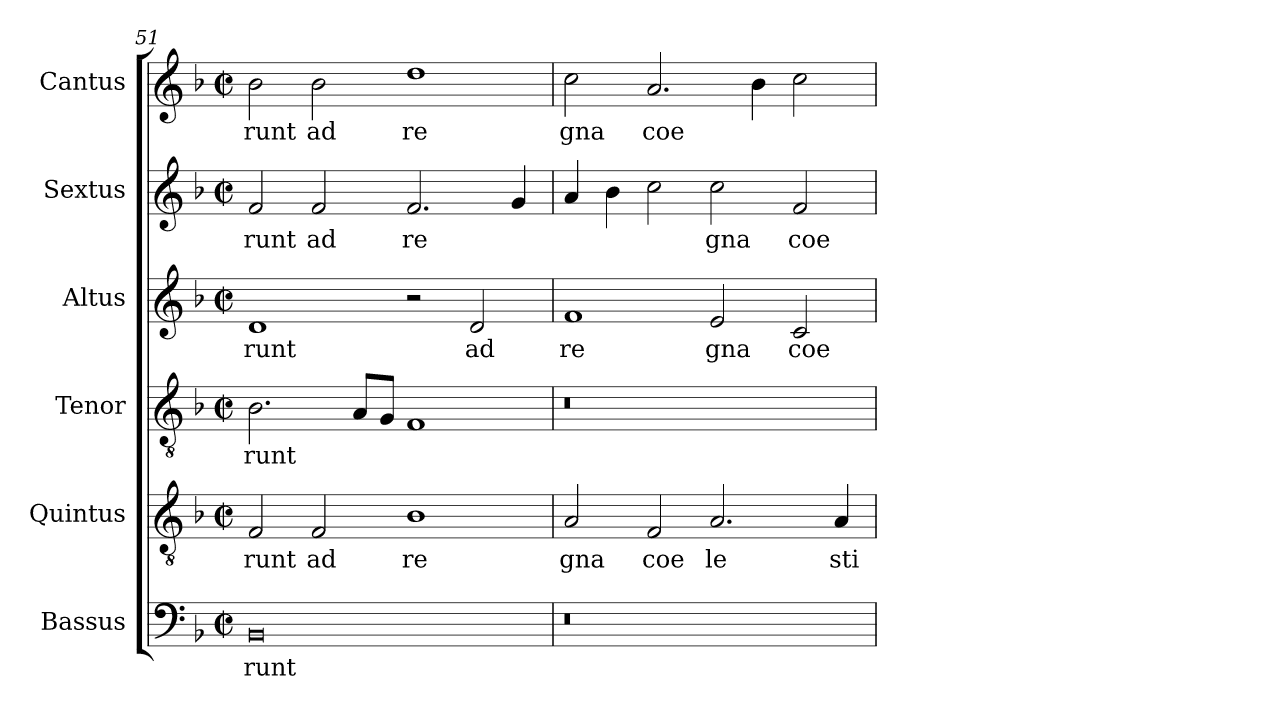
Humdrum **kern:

**kern	**text	**kern	**text	**kern	**text	**kern	**text	**kern	**text	**kern	**text
*part6	*part6	*part5	*part5	*part4	*part4	*part3	*part3	*part2	*part2	*part1	*part1
*staff6	*staff6	*staff5	*staff5	*staff4	*staff4	*staff3	*staff3	*staff2	*staff2	*staff1	*staff1
*I"Bassus	*	*I"Quintus	*	*I"Tenor	*	*I"Altus	*	*I"Sextus	*	*I"Cantus	*
!!LO:PB:g=z
*clefF4	*	*clefGv2	*	*clefGv2	*	*clefG2	*	*clefG2	*	*clefG2	*
*k[b-]	*	*k[b-]	*	*k[b-]	*	*k[b-]	*	*k[b-]	*	*k[b-]	*
*F:	*	*F:	*	*F:	*	*F:	*	*F:	*	*F:	*
*M2/2	*	*M2/2	*	*M2/2	*	*M2/2	*	*M2/2	*	*M2/2	*
*met(c|)	*	*met(c|)	*	*met(c|)	*	*met(c|)	*	*met(c|)	*	*met(c|)	*
=51	=51	=51	=51	=51	=51	=51	=51	=51	=51	=51	=51
!	!LO:LY:b:cj	!	!LO:LY:b:cj	!	!LO:LY:b	!	!LO:LY:b:cj	!	!LO:LY:b:cj	!	!LO:LY:b:cj
0BB-	runt	2F/	-runt	2.B-\	runt	1d	-runt	2f/	runt	2b-\	runt
!	!	!	!LO:LY:b:cj	!	!	!	!	!	!LO:LY:b:cj	!	!LO:LY:b:cj
.	.	2F/	ad	.	.	.	.	2f/	ad	2b-\	ad
.	.	.	.	8A/L	.	.	.	.	.	.	.
.	.	.	.	8G/J	.	.	.	.	.	.	.
!	!	!	!LO:LY:b:cj	!	!	!	!	!	!LO:LY:b:cj	!	!LO:LY:b:cj
.	.	1B-	re	1F	.	2r	.	2.f/	re	1dd	re
!	!	!	!	!	!	!	!LO:LY:b:cj	!	!	!	!
.	.	.	.	.	.	2d/	ad	.	.	.	.
.	.	.	.	.	.	.	.	4g/	.	.	.
=52	=52	=52	=52	=52	=52	=52	=52	=52	=52	=52	=52
!	!	!	!LO:LY:b:cj	!	!	!	!LO:LY:b:cj	!	!	!	!LO:LY:b:cj
0r	.	2A/	gna	0r	.	1f	re	4a/	.	2cc\	gna
.	.	.	.	.	.	.	.	4b-\	.	.	.
!	!	!	!LO:LY:b:cj	!	!	!	!	!	!	!	!LO:LY:b
.	.	2F/	coe	.	.	.	.	2cc\	.	2.a/	coe
!	!	!	!LO:LY:b:cj	!	!	!	!LO:LY:b:cj	!	!LO:LY:b:cj	!	!
.	.	2.A/	le	.	.	2e/	gna	2cc\	gna	.	.
.	.	.	.	.	.	.	.	.	.	4b-\	.
!	!	!	!	!	!	!	!LO:LY:b:cj	!	!LO:LY:b:cj	!	!
.	.	.	.	.	.	2c/	coe	2f/	coe	2cc\	.
!	!	!	!LO:LY:b:cj	!	!	!	!	!	!	!	!
.	.	4A/	sti	.	.	.	.	.	.	.	.
=	=	=	=	=	=	=	=	=	=	=	=
*-	*-	*-	*-	*-	*-	*-	*-	*-	*-	*-	*-
